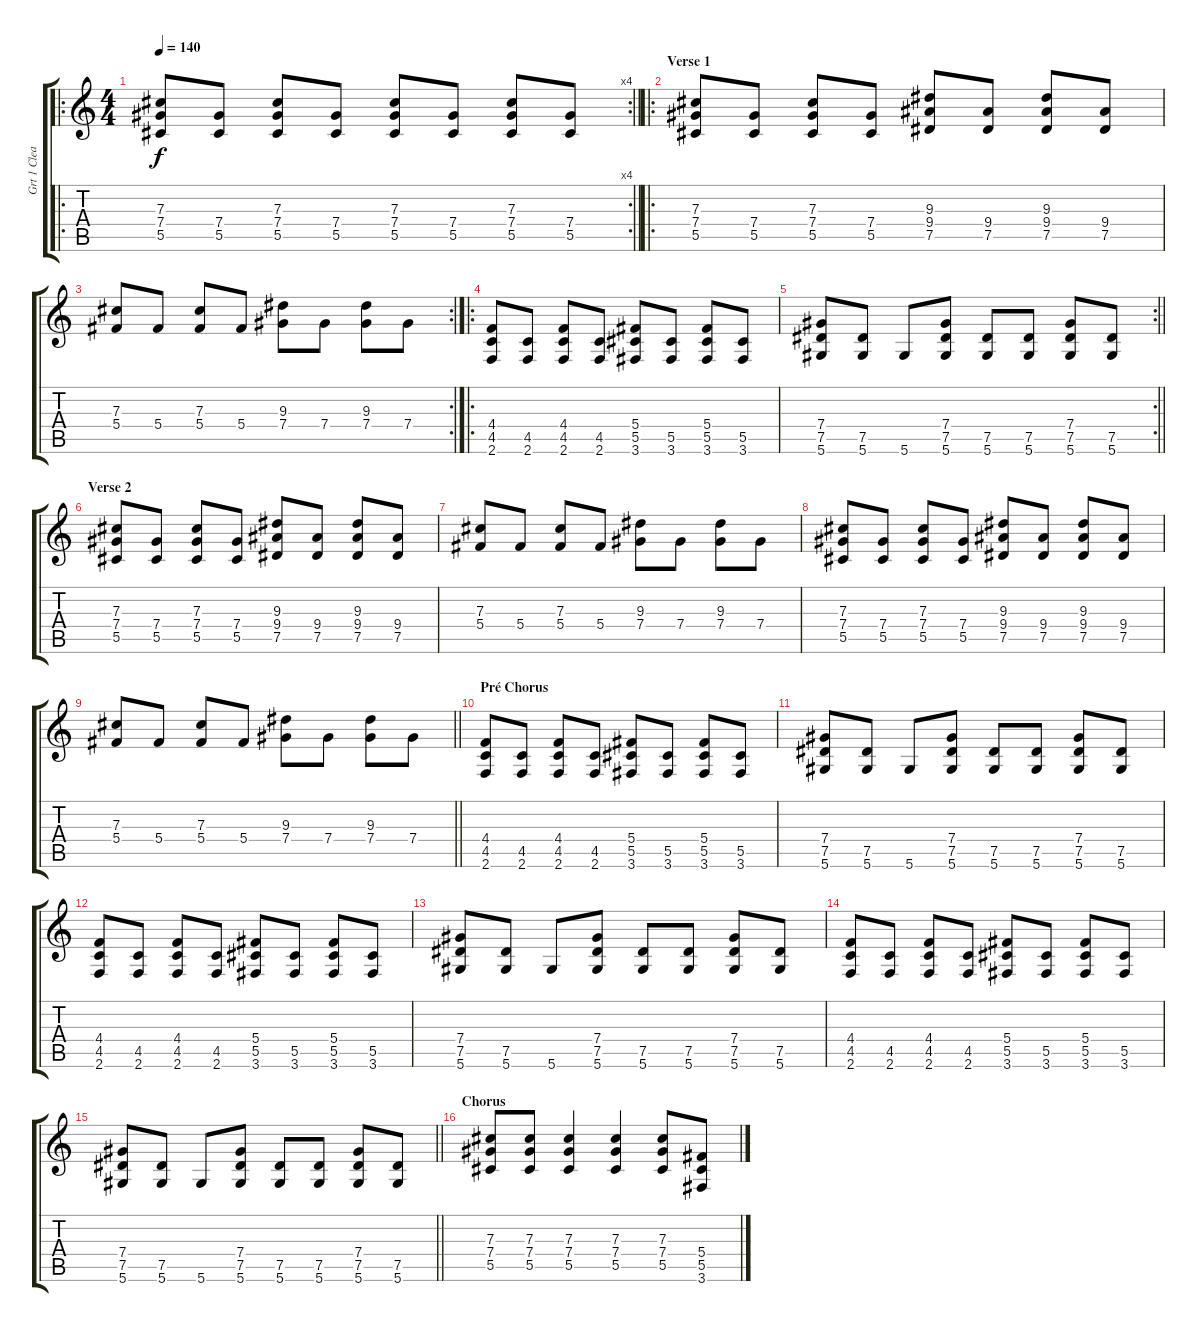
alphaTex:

\track ("Grt 1 Clean Muted" "Grt 1 Clea") {instrument electricguitarmuted}
\staff {score tabs}
\tuning (Eb4 Bb3 Gb3 Db3 Ab2 Eb2) {hide}
\ro
\rc 4
\ts (4 4)
\tempo 140
\clef g2
\barLineRight lightlight
\ks c
(7.3 7.4 5.5).8{dy f instrument electricguitarmuted} (7.4 5.5).8 (7.3 7.4 5.5).8 (7.4 5.5).8 (7.3 7.4 5.5).8 (7.4 5.5).8 (7.3 7.4 5.5).8 (7.4 5.5).8 |
\ro
\section ("" "Verse 1")
(7.3 7.4 5.5).8 (7.4 5.5).8 (7.3 7.4 5.5).8 (7.4 5.5).8 (9.3 9.4 7.5).8 (9.4 7.5).8 (9.3 9.4 7.5).8 (9.4 7.5).8 |
\rc 2
(7.3 5.4).8 5.4.8 (7.3 5.4).8 5.4.8 (9.3 7.4).8 7.4.8 (9.3 7.4).8 7.4.8 |
\ro
(4.4 4.5 2.6).8 (4.5 2.6).8 (4.4 4.5 2.6).8 (4.5 2.6).8 (5.4 5.5 3.6).8 (5.5 3.6).8 (5.4 5.5 3.6).8 (5.5 3.6).8 |
\rc 2
\barLineRight lightlight
(7.4 7.5 5.6).8 (7.5 5.6).8 5.6.8 (7.4 7.5 5.6).8 (7.5 5.6).8 (7.5 5.6).8 (7.4 7.5 5.6).8 (7.5 5.6).8 |
\section ("" "Verse 2")
(7.3 7.4 5.5).8 (7.4 5.5).8 (7.3 7.4 5.5).8 (7.4 5.5).8 (9.3 9.4 7.5).8 (9.4 7.5).8 (9.3 9.4 7.5).8 (9.4 7.5).8 |
(7.3 5.4).8 5.4.8 (7.3 5.4).8 5.4.8 (9.3 7.4).8 7.4.8 (9.3 7.4).8 7.4.8 |
(7.3 7.4 5.5).8 (7.4 5.5).8 (7.3 7.4 5.5).8 (7.4 5.5).8 (9.3 9.4 7.5).8 (9.4 7.5).8 (9.3 9.4 7.5).8 (9.4 7.5).8 |
\barLineRight lightlight
(7.3 5.4).8 5.4.8 (7.3 5.4).8 5.4.8 (9.3 7.4).8 7.4.8 (9.3 7.4).8 7.4.8 |
\section ("" "Pré Chorus")
(4.4 4.5 2.6).8 (4.5 2.6).8 (4.4 4.5 2.6).8 (4.5 2.6).8 (5.4 5.5 3.6).8 (5.5 3.6).8 (5.4 5.5 3.6).8 (5.5 3.6).8 |
(7.4 7.5 5.6).8 (7.5 5.6).8 5.6.8 (7.4 7.5 5.6).8 (7.5 5.6).8 (7.5 5.6).8 (7.4 7.5 5.6).8 (7.5 5.6).8 |
(4.4 4.5 2.6).8 (4.5 2.6).8 (4.4 4.5 2.6).8 (4.5 2.6).8 (5.4 5.5 3.6).8 (5.5 3.6).8 (5.4 5.5 3.6).8 (5.5 3.6).8 |
(7.4 7.5 5.6).8 (7.5 5.6).8 5.6.8 (7.4 7.5 5.6).8 (7.5 5.6).8 (7.5 5.6).8 (7.4 7.5 5.6).8 (7.5 5.6).8 |
(4.4 4.5 2.6).8 (4.5 2.6).8 (4.4 4.5 2.6).8 (4.5 2.6).8 (5.4 5.5 3.6).8 (5.5 3.6).8 (5.4 5.5 3.6).8 (5.5 3.6).8 |
\barLineRight lightlight
(7.4 7.5 5.6).8 (7.5 5.6).8 5.6.8 (7.4 7.5 5.6).8 (7.5 5.6).8 (7.5 5.6).8 (7.4 7.5 5.6).8 (7.5 5.6).8 |
\section ("" "Chorus")
(7.3 7.4 5.5).8 (7.3 7.4 5.5).8 (7.3 7.4 5.5).4 (7.3 7.4 5.5).4 (7.3 7.4 5.5).8 (5.4 5.5 3.6).8
